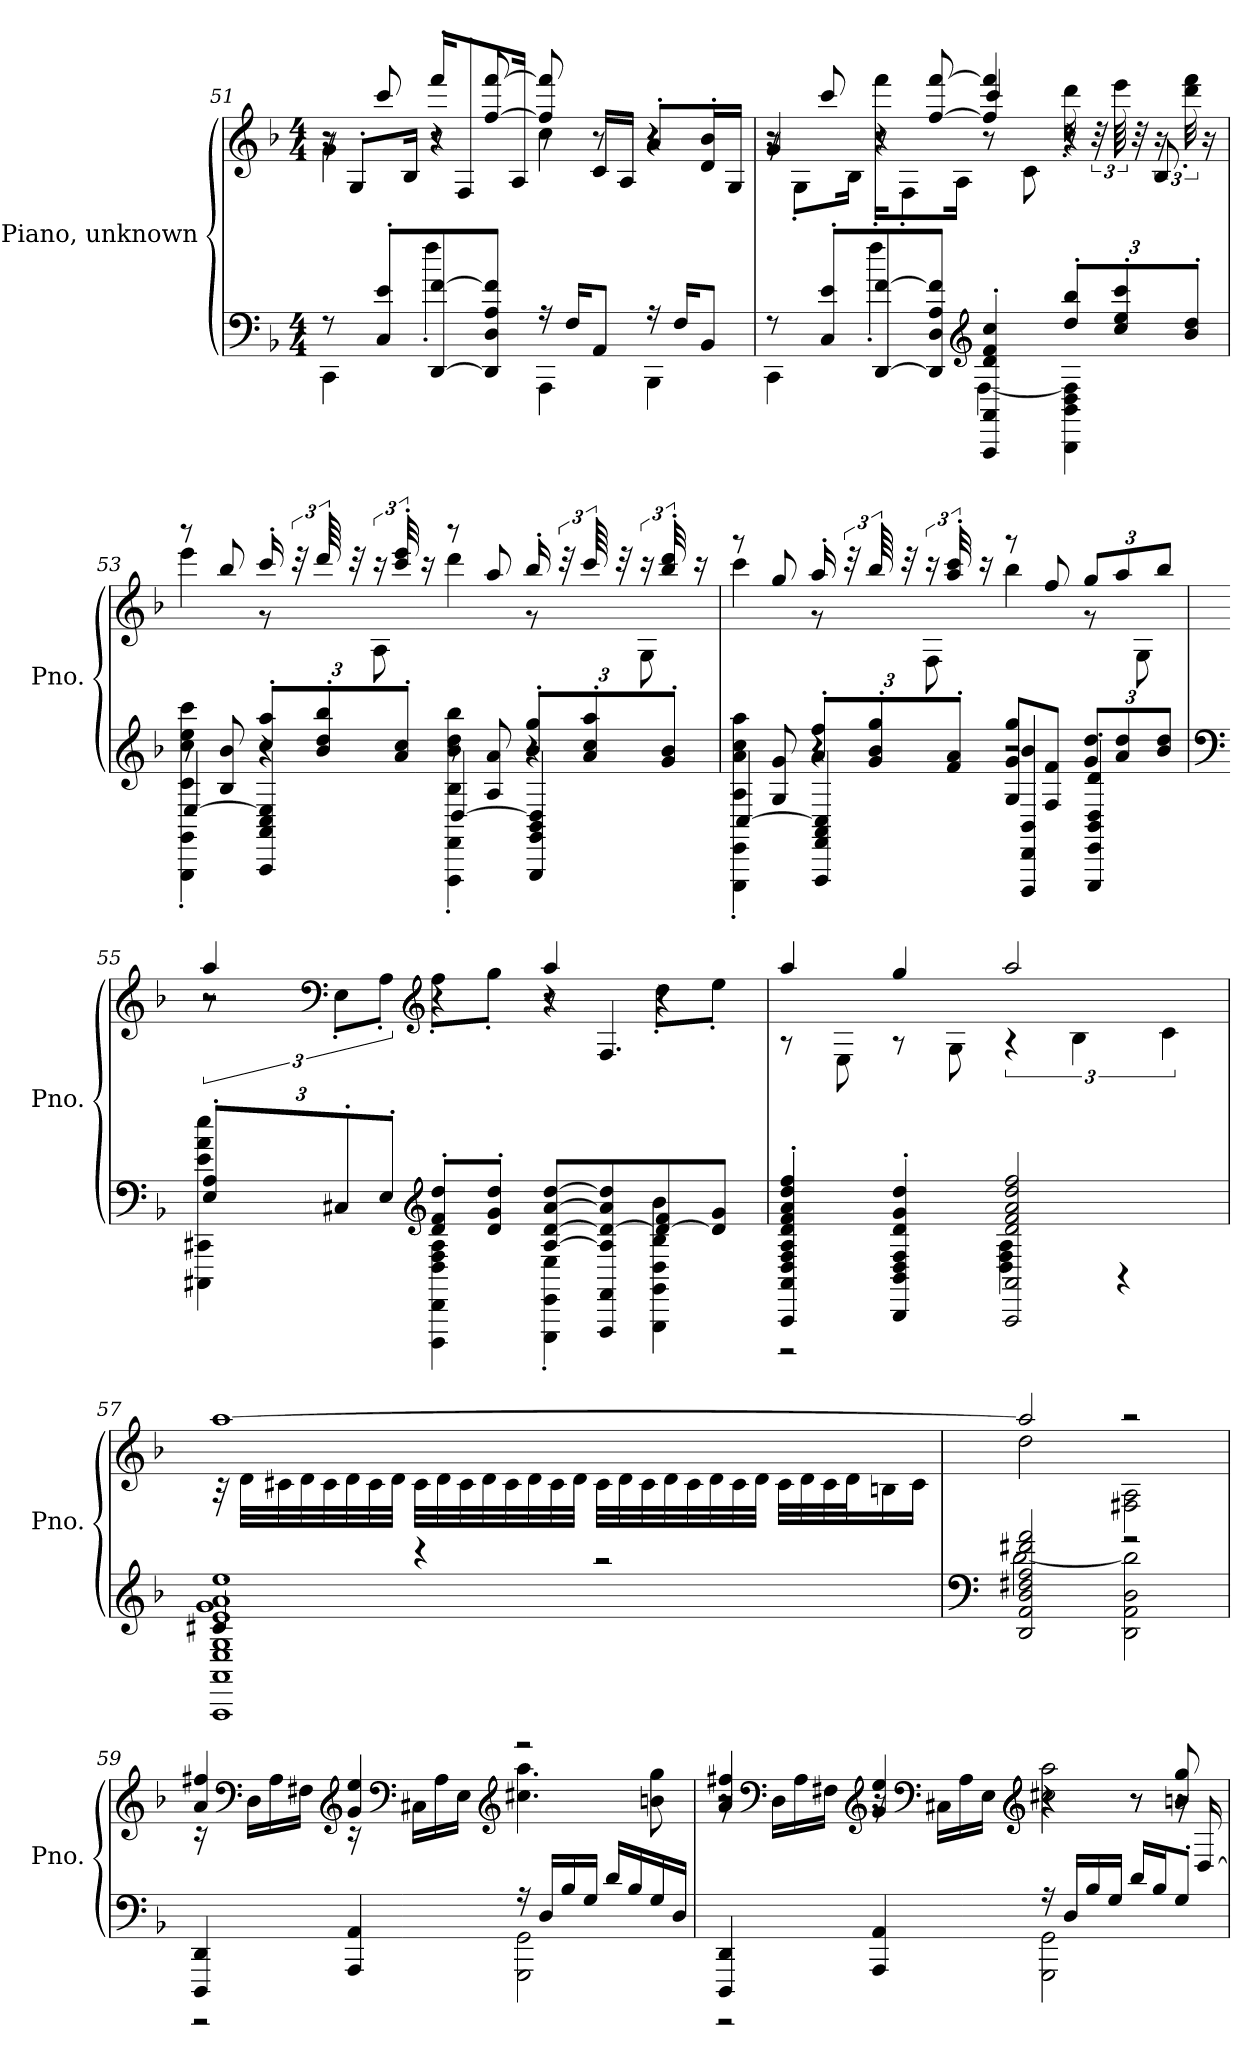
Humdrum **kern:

**kern	**kern
*part1	*part1
*staff2	*staff1
*I"Piano, unknown	*
*I'Pno.	*
*clefF4	*clefG2
*k[b-]	*k[b-]
*M4/4	*M4/4
=51	=51
*^	*^
*	*	*	*^
8r	4CC\	8r	4g\	16r
.	.	.	.	8G'/L
8C/' 8e/'L	.	8ccc/	.	.
.	.	.	.	16B-/Jk
[8DD/ [8f/	4ff'\	8r	4r	16fff'/KL
.	.	.	.	8F'/
8DD/] 8D/ 8A/ 8f/]J	.	[8ff/ [8fff/	.	.
.	.	.	.	16A/Jk
16r	4AAA\	8ff/] 8fff/]	4cc\	8r
16F/KL	.	.	.	.
8AA/J	.	8r	.	16c/LL
.	.	.	.	16A/JJ
16r	4BBB-\	4r	4r	8a'/L
16F/KL	.	.	.	.
8BB-/J	.	.	.	16d/' 16b-/'L
.	.	.	.	16G/JJ
!!LO:LB:g=z	!!	!!
=52	=52	=52	=52	=52
8r	4CC\	8r	16r	4g/
.	.	.	8G'\L	.
8C/' 8e/'L	.	8ccc/	.	.
.	.	.	16B-\Jk	.
[8DD/ [8f/	4ff'\	8r	16fff'\KL	4r
.	.	.	8F'\	.
8DD/] 8D/ 8A/ 8f/]J	.	[8ff/ [8fff/	.	.
.	.	.	16A\Jk	.
*clefG2	*	*	*	*
4AAA/' 4AA/' 4d/' 4f/' 4cc/'	[4F\	4ff/] 4fff/]	8r	4ccc/
.	.	.	8c\	.
*Xbrackettup	*	*	*	*
12dd/' 12bb-/'L	4BBB-\ 4BB-\ 4D\ 4F\]	4r	16ddd'\	8r
.	.	.	48r	.
12cc/' 12ee/' 12ccc/'	.	.	96eee\	.
.	.	.	32r	.
.	.	.	24r	8B-/
12b-/' 12dd/'J	.	.	48ddd\' 48fff\'	.
.	.	.	16r	.
*	*	*	*v	*v
=53	=53	=53	=53
*	*^	*	*
8r	4GGG\' 4GG\' 4c\' 4cc\' 4ee\' 4ccc\'	[4E/	8r	4eee\
8B-/ 8b-/	.	.	8bb-/	.
12cc/' 12aa/'L	4r	4AAA/ 4AA/ 4C/ 4E/]	16ccc'/	8r
.	.	.	48r	.
12b-/' 12dd/' 12bb-/'	.	.	96ddd/	.
.	.	.	32r	.
.	.	.	24r	8A\
12a/' 12cc/'J	.	.	48ccc/' 48eee/'	.
.	.	.	16r	.
8r	4FFF\' 4FF\' 4B-\' 4b-\' 4dd\' 4bb-\'	[4D/	8r	4ddd\
8A/ 8a/	.	.	8aa/	.
12b-/' 12gg/'L	4r	4GGG/ 4GG/ 4BB-/ 4D/]	16bb-'/	8r
.	.	.	48r	.
12a/' 12cc/' 12aa/'	.	.	96ccc/	.
.	.	.	32r	.
.	.	.	24r	8G\
12g/' 12b-/'J	.	.	48bb-/' 48ddd/'	.
.	.	.	16r	.
!!LO:LB:g=z	!!
=54	=54	=54	=54	=54
8r	4EEE\' 4EE\' 4A\' 4a\' 4cc\' 4aa\'	[4C/	8r	4ccc\
8G/ 8g/	.	.	8gg/	.
12a/' 12ff/'L	4r	4FFF/ 4FF/ 4AA/ 4C/]	16aa'/	8r
.	.	.	48r	.
12g/' 12b-/' 12gg/'	.	.	96bb-/	.
.	.	.	32r	.
.	.	.	24r	8F\
12f/' 12a/'J	.	.	48aa/' 48ccc/'	.
.	.	.	16r	.
8G/ 8g/ 8gg/L	2r	4DDD/ 4DD/ 4BB-/ 4b-/	8r	4bb-\
8F/ 8f/J	.	.	8ff/	.
*	*	*	*Xbrackettup	*
12g/ 12dd/L	.	4EEE/' 4EE/' 4BB-/' 4D/' 4d/'	12gg/L	8r
12a/ 12dd/	.	.	12aa/	.
.	.	.	.	8G\
12b-/ 12dd/J	.	.	12bb-/J	.
*v	*v	*v	*	*
*	*v	*v
=55	=55
*clefF4	*
*^	*^
*	*	*	*brackettup
*	*	*	*^
12E/' 12A/'L	4CCC#X\ 4CC#X\ 4e\ 4a\ 4ee\	4aa/	12r	2r
*	*	*clefF4	*	*
12C#X'/	.	.	12E'\L	.
12E'/J	.	.	12A'\J	.
*clefG2	*	*clefG2	*	*
8d/' 8f/' 8dd/'L	4DDD\ 4DD\ 4D\ 4F\ 4A\	4r	8ff'\L	.
8d/' 8g/' 8dd/'J	.	.	8gg'\J	.
[8A/ [8d/ [8a/ [8dd/L	4EEE\' 4EE\' 4E\'	4aa/	4r	8r
8FFF/ 8FF/ 8A/] 8d/_ 8a/] 8dd/]	.	.	.	4.F/
8d/_ 8f/	4GGG\ 4GG\ 4D\ 4B-\ 4b-\	4r	8dd'\L	.
8d/] 8g/J	.	.	8ee'\J	.
*	*	*	*v	*v
=56	=56	=56	=56
4AAA/' 4AA/' 4D/' 4F/' 4A/' 4d/' 4f/' 4a/' 4dd/' 4ff/'	2r	4aa/	8r
.	.	.	8E\
4BBB-/' 4BB-/' 4D/' 4F/' 4d/' 4g/' 4dd/'	.	4gg/	8r
.	.	.	8G\
2AAA/ 2AA/ 2d/ 2f/ 2a/ 2dd/ 2ff/	4D\ 4F\ 4A\	2aa/	6r
.	.	.	6B-\
.	4r	.	.
.	.	.	6c\
!!LO:LB:g=z	!!
=57	=57	=57	=57
4c#X'/	1AAA 1AA 1E 1G 1e 1g 1a 1ee	[1aa	32r
.	.	.	32d\LLL
.	.	.	32c#X\
.	.	.	32d\
.	.	.	32c#\
.	.	.	32d\
.	.	.	32c#\
.	.	.	32d\JJJ
4r	.	.	32c#\LLL
.	.	.	32d\
.	.	.	32c#\
.	.	.	32d\
.	.	.	32c#\
.	.	.	32d\
.	.	.	32c#\
.	.	.	32d\JJJ
2r	.	.	32c#\LLL
.	.	.	32d\
.	.	.	32c#\
.	.	.	32d\
.	.	.	32c#\
.	.	.	32d\
.	.	.	32c#\
.	.	.	32d\JJJ
.	.	.	32c#\LLL
.	.	.	32d\
.	.	.	32c#\
.	.	.	32d\J
.	.	.	16Bn\
.	.	.	16c#\JJ
=58	=58	=58	=58
*clefF4	*	*	*
2DD/ 2AA/ 2D/ 2F#X/ 2A/ 2f#X/ 2a/	[2d\	2aa/]	2dd\
2r	2DD\ 2AA\ 2D\ 2d\]	2r	2F#X\ 2A\
!!LO:LB:g=z	!!
=59	=59	=59	=59
4DDD/ 4DD/	2r	4a/ 4ff#X/	16r
*	*	*clefF4	*
.	.	.	16D\LL
.	.	.	16A\
.	.	.	16F#X\JJ
*	*	*clefG2	*
4AAA/ 4AA/	.	4g/ 4ee/	16r
*	*	*clefF4	*
.	.	.	16C#X\LL
.	.	.	16A\
.	.	.	16E\JJ
*	*	*clefG2	*
16r	2GGG\ 2GG\	2r	4.cc#X\ 4.aa\
16D/LL	.	.	.
16B-/	.	.	.
16G/JJ	.	.	.
16d/LL	.	.	.
16B-/	.	.	.
16G/	.	.	8bn\ 8gg\
16D/JJ	.	.	.
!!LO:PB:g=z
=60	=60	=60	=60
*	*	*	*^
4DDD/ 4DD/	2r	4a/ 4ff#X/	16r	2r
*	*	*clefF4	*	*
.	.	.	16D\LL	.
.	.	.	16A\	.
.	.	.	16F#X\JJ	.
*	*	*clefG2	*	*
4AAA/ 4AA/	.	4g/ 4ee/	16r	.
*	*	*clefF4	*	*
.	.	.	16C#X\LL	.
.	.	.	16A\	.
.	.	.	16E\JJ	.
*	*	*clefG2	*	*
16r	2GGG\ 2GG\	4r	2cc#X\ 2aa\	4r
16D/LL	.	.	.	.
16B-/	.	.	.	.
16G/JJ	.	.	.	.
16d/LL	.	8r	.	8r
16B-/J	.	.	.	.
8G'/J	.	8bn/ 8gg/	.	16r
.	.	.	.	[16D/
*v	*v	*	*	*
*	*v	*v	*v
=	=
*-	*-
